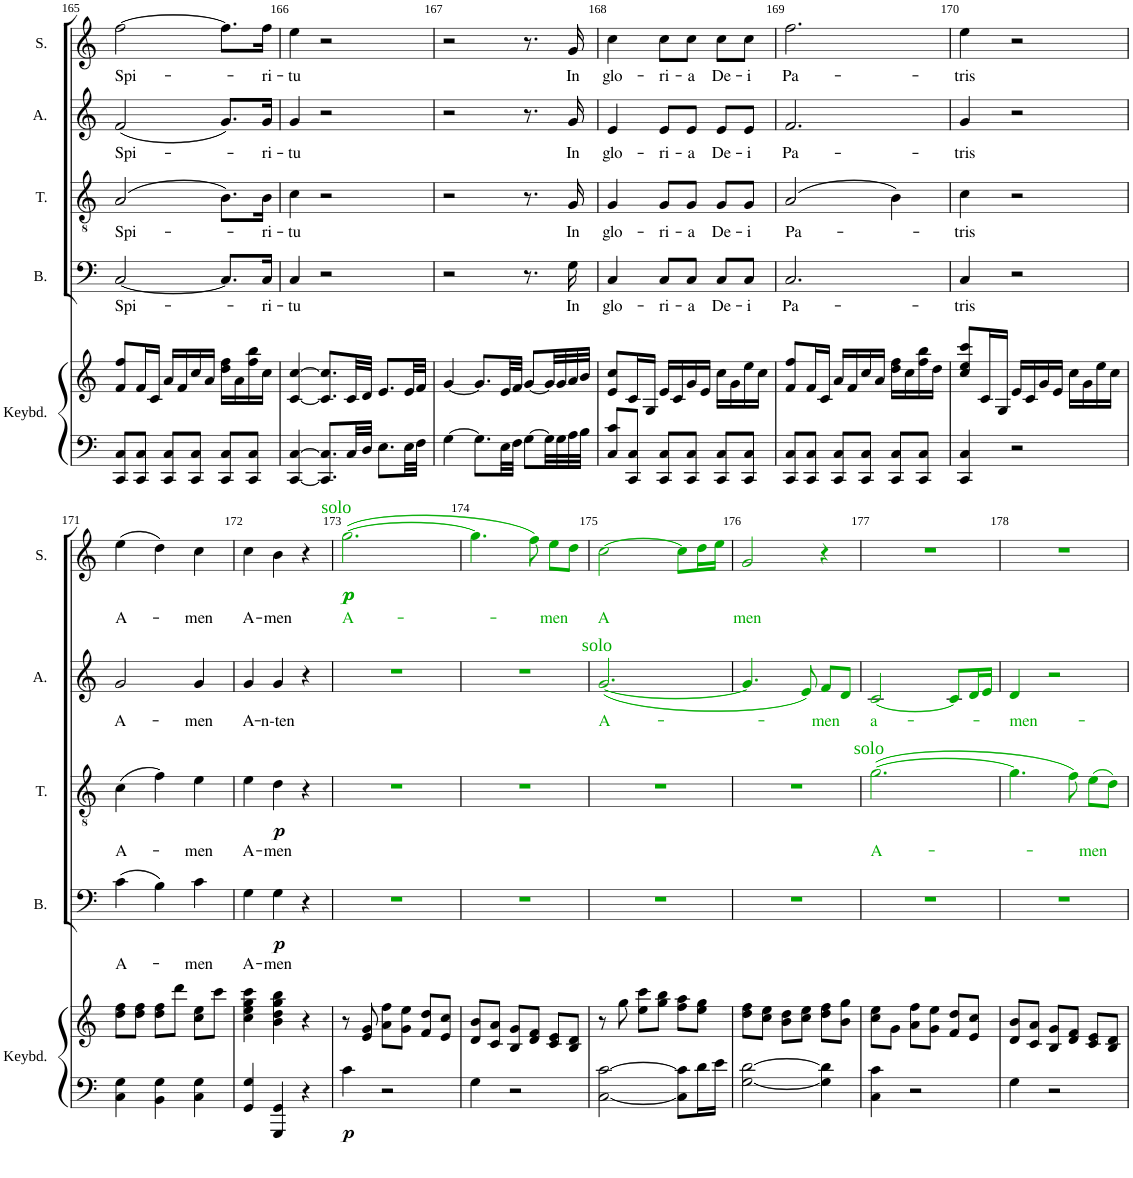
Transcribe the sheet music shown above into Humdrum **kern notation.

**kern	**kern	**dynam	**kern	**text	**dynam	**kern	**text	**dynam	**kern	**text	**kern	**text	**dynam
*part5	*part5	*part5	*part4	*part4	*part4	*part3	*part3	*part3	*part2	*part2	*part1	*part1	*part1
*staff6	*staff5	*staff5/6	*staff4	*staff4	*staff4	*staff3	*staff3	*staff3	*staff2	*staff2	*staff1	*staff1	*staff1
*I"Keyboard	*	*	*I"Bass	*	*	*I"Tenor	*	*	*I"Alto	*	*I"Soprano	*	*
*I'Keybd.	*	*	*I'B.	*	*	*I'T.	*	*	*I'A.	*	*I'S.	*	*
!!LO:PB:g=z
*clefF4	*clefG2	*	*clefF4	*	*	*clefGv2	*	*	*clefG2	*	*clefG2	*	*
*k[]	*k[]	*	*k[]	*	*	*k[]	*	*	*k[]	*	*k[]	*	*
*M3/4	*M3/4	*	*M3/4	*	*	*M3/4	*	*	*M3/4	*	*M3/4	*	*
=165	=165	=165	=165	=165	=165	=165	=165	=165	=165	=165	=165	=165	=165
!	!	!	!	!LO:LY:b	!	!	!LO:LY:b	!	!	!LO:LY:b	!	!LO:LY:b	!
8CC/ 8C/L	8f/ 8ff/L	.	[2C/	Spi-	.	(2A/	Spi-	.	(2f/	Spi-	[2ff\	Spi-	.
8CC/ 8C/J	16f/L	.	.	.	.	.	.	.	.	.	.	.	.
.	16c/JJ	.	.	.	.	.	.	.	.	.	.	.	.
8CC/ 8C/L	16a/LL	.	.	.	.	.	.	.	.	.	.	.	.
.	16f/	.	.	.	.	.	.	.	.	.	.	.	.
8CC/ 8C/J	16cc/	.	.	.	.	.	.	.	.	.	.	.	.
.	16a/JJ	.	.	.	.	.	.	.	.	.	.	.	.
8CC/ 8C/L	16dd\ 16ff\LL	.	8.C/L]	.	.	8.B\L)	.	.	8.g/L)	.	8.ff\L]	.	.
.	16a\	.	.	.	.	.	.	.	.	.	.	.	.
8CC/ 8C/J	16ff\ 16bb\	.	.	.	.	.	.	.	.	.	.	.	.
!	!	!	!	!LO:LY:b	!	!	!LO:LY:b	!	!	!LO:LY:b	!	!LO:LY:b	!
.	16cc\JJ	.	16C/Jk	-ri-	.	16B\Jk	ri-	.	16g/Jk	-ri-	16ff\Jk	-ri-	.
=166	=166	=166	=166	=166	=166	=166	=166	=166	=166	=166	=166	=166	=166
!	!	!	!	!LO:LY:b	!	!	!LO:LY:b	!	!	!LO:LY:b	!	!LO:LY:b	!
[4CC/ [4C/	[4c/ [4cc/	.	4C/	-tu	.	4c\	-tu	.	4g/	-tu	4ee\	-tu	.
8.CC/] 8.C/]L	8.c/] 8.cc/]L	.	2r	.	.	2r	.	.	2r	.	2r	.	.
32C/LL	32c/LL	.	.	.	.	.	.	.	.	.	.	.	.
32D/JJJ	32d/JJJ	.	.	.	.	.	.	.	.	.	.	.	.
8.E\L	8.e/L	.	.	.	.	.	.	.	.	.	.	.	.
32E\LL	32e/LL	.	.	.	.	.	.	.	.	.	.	.	.
32F\JJJ	32f/JJJ	.	.	.	.	.	.	.	.	.	.	.	.
=167	=167	=167	=167	=167	=167	=167	=167	=167	=167	=167	=167	=167	=167
[4G\	[4g/	.	2r	.	.	2r	.	.	2r	.	2r	.	.
8.G\L]	8.g/L]	.	.	.	.	.	.	.	.	.	.	.	.
32E\LL	32e/LL	.	.	.	.	.	.	.	.	.	.	.	.
32F\JJJ	32f/JJJ	.	.	.	.	.	.	.	.	.	.	.	.
[8G\L	[8g/L	.	8.r	.	.	8.r	.	.	8.r	.	8.r	.	.
32G\LL]	32g/LL]	.	.	.	.	.	.	.	.	.	.	.	.
32G\	32g/	.	.	.	.	.	.	.	.	.	.	.	.
!	!	!	!	!LO:LY:b	!	!	!LO:LY:b	!	!	!LO:LY:b	!	!LO:LY:b	!
32A\	32a/	.	16G\	-In	.	16G/	In	.	16g/	In	16g/	In	.
32B\JJJ	32b/JJJ	.	.	.	.	.	.	.	.	.	.	.	.
=168	=168	=168	=168	=168	=168	=168	=168	=168	=168	=168	=168	=168	=168
!	!	!	!	!LO:LY:b	!	!	!LO:LY:b	!	!	!LO:LY:b	!	!LO:LY:b	!
8C/ 8c/L	8e/ 8cc/L	.	4C/	glo-	.	4G/	glo-	.	4e/	glo-	4cc\	glo-	.
8CC/ 8C/J	16c/L	.	.	.	.	.	.	.	.	.	.	.	.
.	16G/JJ	.	.	.	.	.	.	.	.	.	.	.	.
!	!	!	!	!LO:LY:b	!	!	!LO:LY:b	!	!	!LO:LY:b	!	!LO:LY:b	!
8CC/ 8C/L	16e/LL	.	8C/L	-ri-	.	8G/L	-ri-	.	8e/L	-ri-	8cc\L	-ri-	.
.	16c/	.	.	.	.	.	.	.	.	.	.	.	.
!	!	!	!	!LO:LY:b	!	!	!LO:LY:b	!	!	!LO:LY:b	!	!LO:LY:b	!
8CC/ 8C/J	16g/	.	8C/J	-a	.	8G/J	-a	.	8e/J	-a	8cc\J	-a	.
.	16e/JJ	.	.	.	.	.	.	.	.	.	.	.	.
!	!	!	!	!LO:LY:b	!	!	!LO:LY:b	!	!	!LO:LY:b	!	!LO:LY:b	!
8CC/ 8C/L	16cc\LL	.	8C/L	De-	.	8G/L	De-	.	8e/L	De-	8cc\L	De-	.
.	16g\	.	.	.	.	.	.	.	.	.	.	.	.
!	!	!	!	!LO:LY:b	!	!	!LO:LY:b	!	!	!LO:LY:b	!	!LO:LY:b	!
8CC/ 8C/J	16ee\	.	8C/J	-i	.	8G/J	-i	.	8e/J	-i	8cc\J	-i	.
.	16cc\JJ	.	.	.	.	.	.	.	.	.	.	.	.
=169	=169	=169	=169	=169	=169	=169	=169	=169	=169	=169	=169	=169	=169
!	!	!	!	!LO:LY:b	!	!	!LO:LY:b	!	!	!LO:LY:b	!	!LO:LY:b	!
8CC/ 8C/L	8f/ 8ff/L	.	2.C/	Pa-	.	(2A/	Pa-	.	2.f/	Pa-	2.ff\	Pa-	.
8CC/ 8C/J	16f/L	.	.	.	.	.	.	.	.	.	.	.	.
.	16c/JJ	.	.	.	.	.	.	.	.	.	.	.	.
8CC/ 8C/L	16a/LL	.	.	.	.	.	.	.	.	.	.	.	.
.	16f/	.	.	.	.	.	.	.	.	.	.	.	.
8CC/ 8C/J	16cc/	.	.	.	.	.	.	.	.	.	.	.	.
.	16a/JJ	.	.	.	.	.	.	.	.	.	.	.	.
8CC/ 8C/L	16dd\ 16ff\LL	.	.	.	.	4B\)	.	.	.	.	.	.	.
.	16cc\	.	.	.	.	.	.	.	.	.	.	.	.
8CC/ 8C/J	16ff\ 16bb\	.	.	.	.	.	.	.	.	.	.	.	.
.	16dd\JJ	.	.	.	.	.	.	.	.	.	.	.	.
=170	=170	=170	=170	=170	=170	=170	=170	=170	=170	=170	=170	=170	=170
!	!	!	!	!LO:LY:b	!	!	!LO:LY:b	!	!	!LO:LY:b	!	!LO:LY:b	!
4CC/ 4C/	8cc/ 8ee/ 8ccc/L	.	4C/	-tris	.	4c\	tris	.	4g/	-tris	4ee\	-tris	.
.	16c/L	.	.	.	.	.	.	.	.	.	.	.	.
.	16G/JJ	.	.	.	.	.	.	.	.	.	.	.	.
2r	16e/LL	.	2r	.	.	2r	.	.	2r	.	2r	.	.
.	16c/	.	.	.	.	.	.	.	.	.	.	.	.
.	16g/	.	.	.	.	.	.	.	.	.	.	.	.
.	16e/JJ	.	.	.	.	.	.	.	.	.	.	.	.
.	16cc\LL	.	.	.	.	.	.	.	.	.	.	.	.
.	16g\	.	.	.	.	.	.	.	.	.	.	.	.
.	16ee\	.	.	.	.	.	.	.	.	.	.	.	.
.	16cc\JJ	.	.	.	.	.	.	.	.	.	.	.	.
!!LO:LB:g=z
=171	=171	=171	=171	=171	=171	=171	=171	=171	=171	=171	=171	=171	=171
!	!	!	!	!LO:LY:b	!	!	!LO:LY:b	!	!	!LO:LY:b	!	!LO:LY:b	!
4C\ 4G\	8dd\ 8ff\L	.	(4c\	A-	.	(4c\	A-	.	2g/	A-	(4ee\	A-	.
.	8dd\ 8ff\J	.	.	.	.	.	.	.	.	.	.	.	.
4BB\ 4G\	8dd\ 8ff\L	.	4B\)	.	.	4f\)	.	.	.	.	4dd\)	.	.
.	8ddd\J	.	.	.	.	.	.	.	.	.	.	.	.
!	!	!	!	!LO:LY:b	!	!	!LO:LY:b	!	!	!LO:LY:b	!	!LO:LY:b	!
4C\ 4G\	8cc\ 8ee\L	.	4c\	-men	.	4e\	-men	.	4g/	-men	4cc\	-men	.
.	8ccc\J	.	.	.	.	.	.	.	.	.	.	.	.
=172	=172	=172	=172	=172	=172	=172	=172	=172	=172	=172	=172	=172	=172
!	!	!	!	!LO:LY:b	!	!	!LO:LY:b	!	!	!LO:LY:b	!	!LO:LY:b	!
4GG/ 4G/	4cc\ 4ee\ 4gg\ 4ccc\	.	4G\	A-	.	4e\	A-	.	4g/	A-	4cc\	A-	.
!	!	!	!	!LO:LY:b	!LO:DY:b	!	!LO:LY:b	!LO:DY:b	!	!LO:LY:b	!	!LO:LY:b	!
4GGG/ 4GG/	4b\ 4dd\ 4gg\ 4bb\	.	4G\	-men	p	4d\	-men	p	4g/	-n-ten	4b\	-men	.
4r	4r	.	4r	.	.	4r	.	.	4r	.	4r	.	.
=173	=173	=173	=173	=173	=173	=173	=173	=173	=173	=173	=173	=173	=173
!	!	!	!	!	!	!	!	!	!	!	!LO:TX:a:color=#00AA00:t=solo	!	!
!	!	!LO:DY:b=2	!	!	!	!	!	!	!	!	!	!LO:LY:b:color=#00AA00	!LO:DY:b
!	!	!	!	!	!	!	!	!	!	!	!	!	!LO:DY:n=1:b
4c\	8r	p	2.r	.	.	2.r	.	.	2.r	.	([2.ggi\	A-	p p
.	8e/ 8g/	.	.	.	.	.	.	.	.	.	.	.	.
2r	8a\ 8ff\L	.	.	.	.	.	.	.	.	.	.	.	.
.	8g\ 8ee\J	.	.	.	.	.	.	.	.	.	.	.	.
.	8f/ 8dd/L	.	.	.	.	.	.	.	.	.	.	.	.
.	8e/ 8cc/J	.	.	.	.	.	.	.	.	.	.	.	.
=174	=174	=174	=174	=174	=174	=174	=174	=174	=174	=174	=174	=174	=174
4G\	8d/ 8b/L	.	2.r	.	.	2.r	.	.	2.r	.	4.ggi\]	.	.
.	8c/ 8a/J	.	.	.	.	.	.	.	.	.	.	.	.
2r	8B/ 8g/L	.	.	.	.	.	.	.	.	.	.	.	.
.	8d/ 8f/J	.	.	.	.	.	.	.	.	.	8ffi\)	.	.
!	!	!	!	!	!	!	!	!	!	!	!	!LO:LY:b:color=#00AA00	!
.	8c/ 8e/L	.	.	.	.	.	.	.	.	.	8eei\L	-men	.
.	8B/ 8d/J	.	.	.	.	.	.	.	.	.	8ddi\J	.	.
=175	=175	=175	=175	=175	=175	=175	=175	=175	=175	=175	=175	=175	=175
!	!	!	!	!	!	!	!	!	!LO:TX:a:color=#00AA00:t=solo	!	!	!	!
!	!	!	!	!	!	!	!	!	!	!LO:LY:b:color=#00AA00	!	!LO:LY:b:color=#00AA00	!
[2C\ [2c\	8r	.	2.r	.	.	2.r	.	.	([2.gi/	A-	[2cci\	A	.
.	8gg\	.	.	.	.	.	.	.	.	.	.	.	.
.	8ee\ 8ccc\L	.	.	.	.	.	.	.	.	.	.	.	.
.	8gg\ 8bb\J	.	.	.	.	.	.	.	.	.	.	.	.
8C\] 8c\]L	8ff\ 8aa\L	.	.	.	.	.	.	.	.	.	8cci\L]	.	.
16d\L	8ee\ 8gg\J	.	.	.	.	.	.	.	.	.	16ddi\L	.	.
16e\JJ	.	.	.	.	.	.	.	.	.	.	16eei\JJ	.	.
=176	=176	=176	=176	=176	=176	=176	=176	=176	=176	=176	=176	=176	=176
!	!	!	!	!	!	!	!	!	!	!	!	!LO:LY:b:color=#00AA00	!
[2G\ [2d\	8dd\ 8ff\L	.	2.r	.	.	2.r	.	.	4.gi/]	.	2gi/	men	.
.	8cc\ 8ee\J	.	.	.	.	.	.	.	.	.	.	.	.
.	8b\ 8dd\L	.	.	.	.	.	.	.	.	.	.	.	.
.	8cc\ 8ee\J	.	.	.	.	.	.	.	8ei/)	.	.	.	.
!	!	!	!	!	!	!	!	!	!	!LO:LY:b:color=#00AA00	!	!	!
4G\] 4d\]	8dd\ 8ff\L	.	.	.	.	.	.	.	8fi/L	-men	4r	.	.
.	8b\ 8gg\J	.	.	.	.	.	.	.	8di/J	.	.	.	.
=177	=177	=177	=177	=177	=177	=177	=177	=177	=177	=177	=177	=177	=177
!	!	!	!	!	!	!LO:TX:a:color=#00AA00:t=solo	!	!	!	!	!	!	!
!	!	!	!	!	!	!	!LO:LY:b:color=#00AA00	!	!	!LO:LY:b:color=#00AA00	!	!	!
4C\ 4c\	8cc\ 8ee\L	.	2.r	.	.	([2.gi\	A-	.	[2ci/	a-	2.r	.	.
.	8g\J	.	.	.	.	.	.	.	.	.	.	.	.
2r	8a\ 8ff\L	.	.	.	.	.	.	.	.	.	.	.	.
.	8g\ 8ee\J	.	.	.	.	.	.	.	.	.	.	.	.
.	8f/ 8dd/L	.	.	.	.	.	.	.	8ci/L]	.	.	.	.
.	8e/ 8cc/J	.	.	.	.	.	.	.	16di/L	.	.	.	.
.	.	.	.	.	.	.	.	.	16ei/JJ	.	.	.	.
=178	=178	=178	=178	=178	=178	=178	=178	=178	=178	=178	=178	=178	=178
!	!	!	!	!	!	!	!	!	!	!LO:LY:b:color=#00AA00	!	!	!
4G\	8d/ 8b/L	.	2.r	.	.	4.gi\]	.	.	4di/	-men-	2.r	.	.
.	8c/ 8a/J	.	.	.	.	.	.	.	.	.	.	.	.
2r	8B/ 8g/L	.	.	.	.	.	.	.	2r	.	.	.	.
.	8d/ 8f/J	.	.	.	.	8fi\)	.	.	.	.	.	.	.
!	!	!	!	!	!	!	!LO:LY:b:color=#00AA00	!	!	!	!	!	!
.	8c/ 8e/L	.	.	.	.	(8ei\L	men	.	.	.	.	.	.
.	8B/ 8d/J	.	.	.	.	8di\J)	.	.	.	.	.	.	.
=	=	=	=	=	=	=	=	=	=	=	=	=	=
*-	*-	*-	*-	*-	*-	*-	*-	*-	*-	*-	*-	*-	*-
